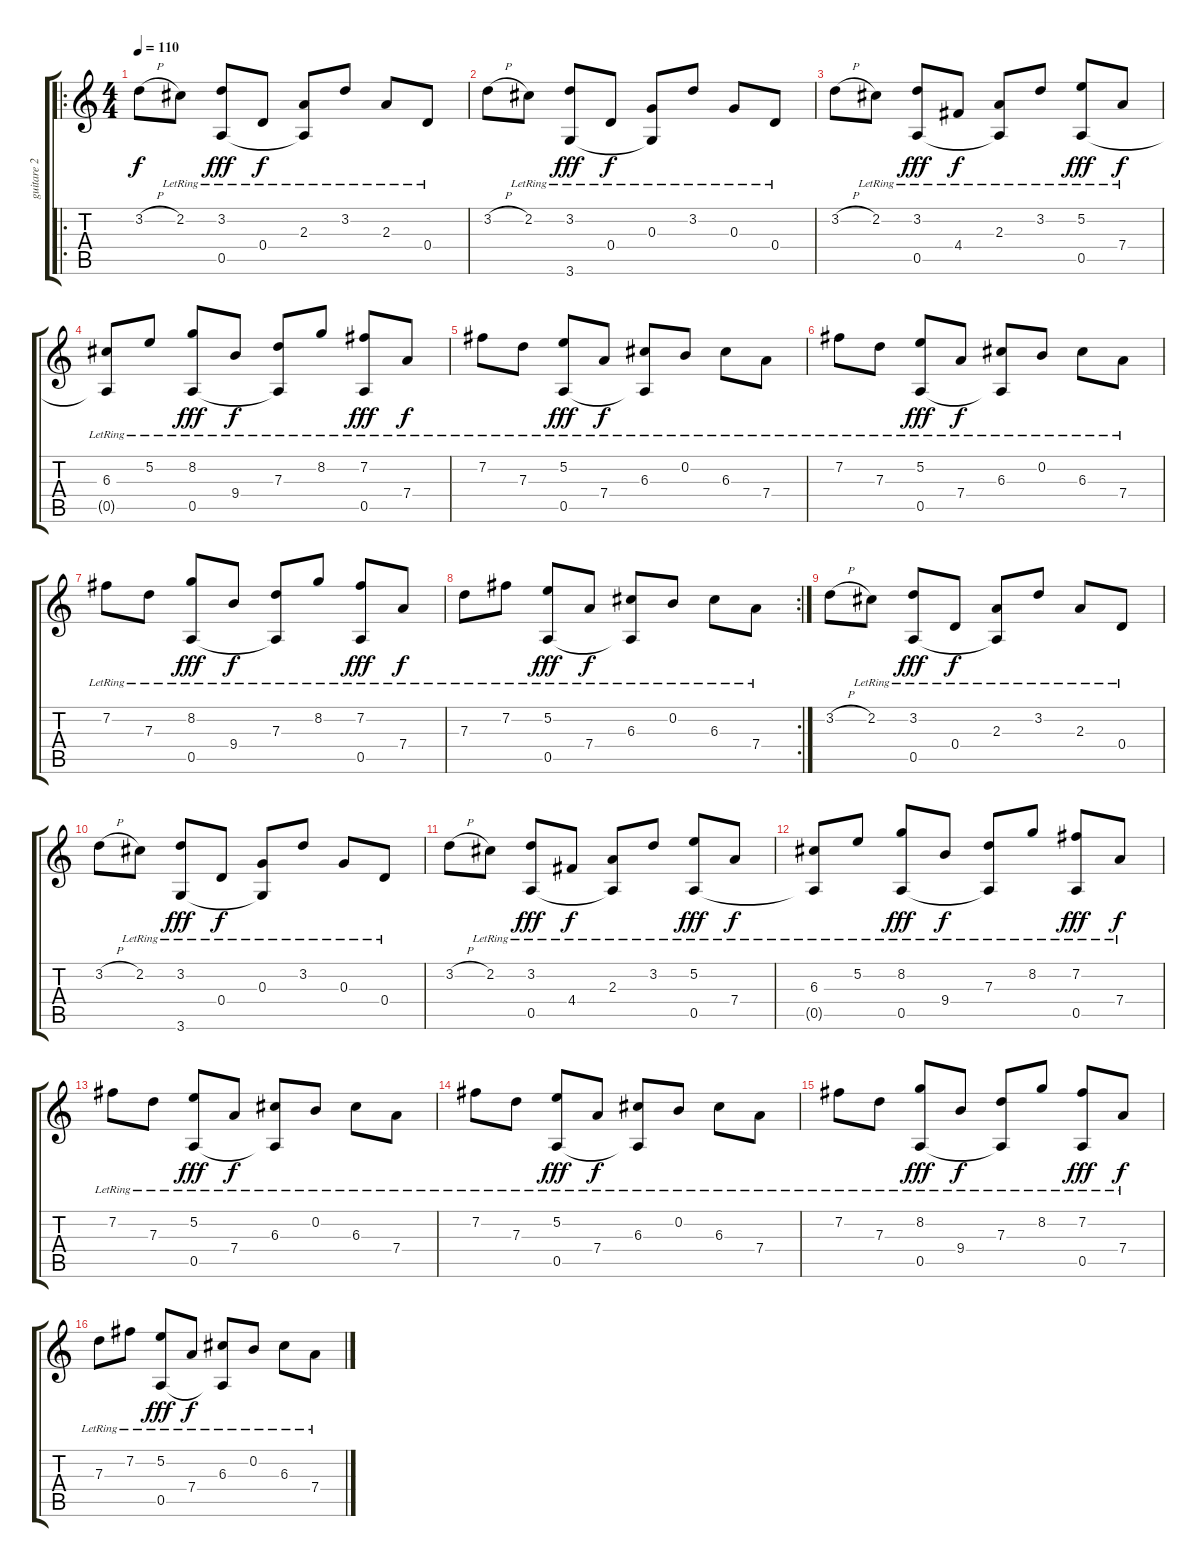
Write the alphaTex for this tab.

\track ("guitare 2" "guitare 2") {instrument acousticguitarnylon}
\staff {score tabs}
\tuning (E4 B3 G3 D3 A2 E2) {hide}
\ro
\ts (4 4)
\tempo 110
\clef g2
\ks c
3.2{h}.8{dy f} 2.2{lr}.8 (3.2{lr} 0.5{lr}).8{dy fff} 0.4{lr}.8{dy f} (2.3{lr} 0.5{t}).8 3.2{lr}.8 2.3{lr}.8 0.4{lr}.8 |
3.2{h}.8 2.2{lr}.8 (3.2{lr} 3.6{lr}).8{dy fff} 0.4{lr}.8{dy f} (0.3{lr} 3.6{t}).8 3.2{lr}.8 0.3{lr}.8 0.4{lr}.8 |
3.2{h}.8 2.2{lr}.8 (3.2{lr} 0.5{lr}).8{dy fff} 4.4{lr}.8{dy f} (2.3{lr} 0.5{t}).8 3.2{lr}.8 (5.2{lr} 0.5{lr}).8{dy fff} 7.4{lr}.8{dy f} |
(6.3{lr} 0.5{t}).8 5.2{lr}.8 (8.2{lr} 0.5{lr}).8{dy fff} 9.4{lr}.8{dy f} (7.3{lr} 0.5{t}).8 8.2{lr}.8 (7.2{lr} 0.5{lr}).8{dy fff} 7.4{lr}.8{dy f} |
7.2{lr}.8 7.3{lr}.8 (5.2{lr} 0.5{lr}).8{dy fff} 7.4{lr}.8{dy f} (6.3{lr} 0.5{t}).8 0.2{lr}.8 6.3{lr}.8 7.4{lr}.8 |
7.2{lr}.8 7.3{lr}.8 (5.2{lr} 0.5{lr}).8{dy fff} 7.4{lr}.8{dy f} (6.3{lr} 0.5{t}).8 0.2{lr}.8 6.3{lr}.8 7.4{lr}.8 |
7.2{lr}.8 7.3{lr}.8 (8.2{lr} 0.5{lr}).8{dy fff} 9.4{lr}.8{dy f} (7.3{lr} 0.5{t}).8 8.2{lr}.8 (7.2{lr} 0.5{lr}).8{dy fff} 7.4{lr}.8{dy f} |
\rc 2
7.3{lr}.8 7.2{lr}.8 (5.2{lr} 0.5{lr}).8{dy fff} 7.4{lr}.8{dy f} (6.3{lr} 0.5{t}).8 0.2{lr}.8 6.3{lr}.8 7.4{lr}.8 |
3.2{h}.8{volume 8 instrument acousticguitarnylon} 2.2{lr}.8 (3.2{lr} 0.5{lr}).8{dy fff} 0.4{lr}.8{dy f} (2.3{lr} 0.5{t}).8 3.2{lr}.8 2.3{lr}.8 0.4{lr}.8 |
3.2{h}.8 2.2{lr}.8 (3.2{lr} 3.6{lr}).8{dy fff} 0.4{lr}.8{dy f} (0.3{lr} 3.6{t}).8 3.2{lr}.8 0.3{lr}.8 0.4{lr}.8 |
3.2{h}.8{volume 7 instrument acousticguitarnylon} 2.2{lr}.8 (3.2{lr} 0.5{lr}).8{dy fff} 4.4{lr}.8{dy f} (2.3{lr} 0.5{t}).8 3.2{lr}.8 (5.2{lr} 0.5{lr}).8{dy fff} 7.4{lr}.8{dy f} |
(6.3{lr} 0.5{t}).8 5.2{lr}.8 (8.2{lr} 0.5{lr}).8{dy fff} 9.4{lr}.8{dy f} (7.3{lr} 0.5{t}).8 8.2{lr}.8 (7.2{lr} 0.5{lr}).8{dy fff} 7.4{lr}.8{dy f} |
7.2{lr}.8{volume 7 instrument acousticguitarnylon} 7.3{lr}.8 (5.2{lr} 0.5{lr}).8{dy fff} 7.4{lr}.8{dy f} (6.3{lr} 0.5{t}).8 0.2{lr}.8 6.3{lr}.8 7.4{lr}.8 |
7.2{lr}.8 7.3{lr}.8 (5.2{lr} 0.5{lr}).8{dy fff} 7.4{lr}.8{dy f} (6.3{lr} 0.5{t}).8 0.2{lr}.8 6.3{lr}.8 7.4{lr}.8 |
7.2{lr}.8{volume 2 instrument acousticguitarnylon} 7.3{lr}.8 (8.2{lr} 0.5{lr}).8{dy fff} 9.4{lr}.8{dy f} (7.3{lr} 0.5{t}).8 8.2{lr}.8 (7.2{lr} 0.5{lr}).8{dy fff} 7.4{lr}.8{dy f} |
7.3{lr}.8 7.2{lr}.8 (5.2{lr} 0.5{lr}).8{dy fff} 7.4{lr}.8{dy f} (6.3{lr} 0.5{t}).8 0.2{lr}.8 6.3{lr}.8 7.4{lr}.8
